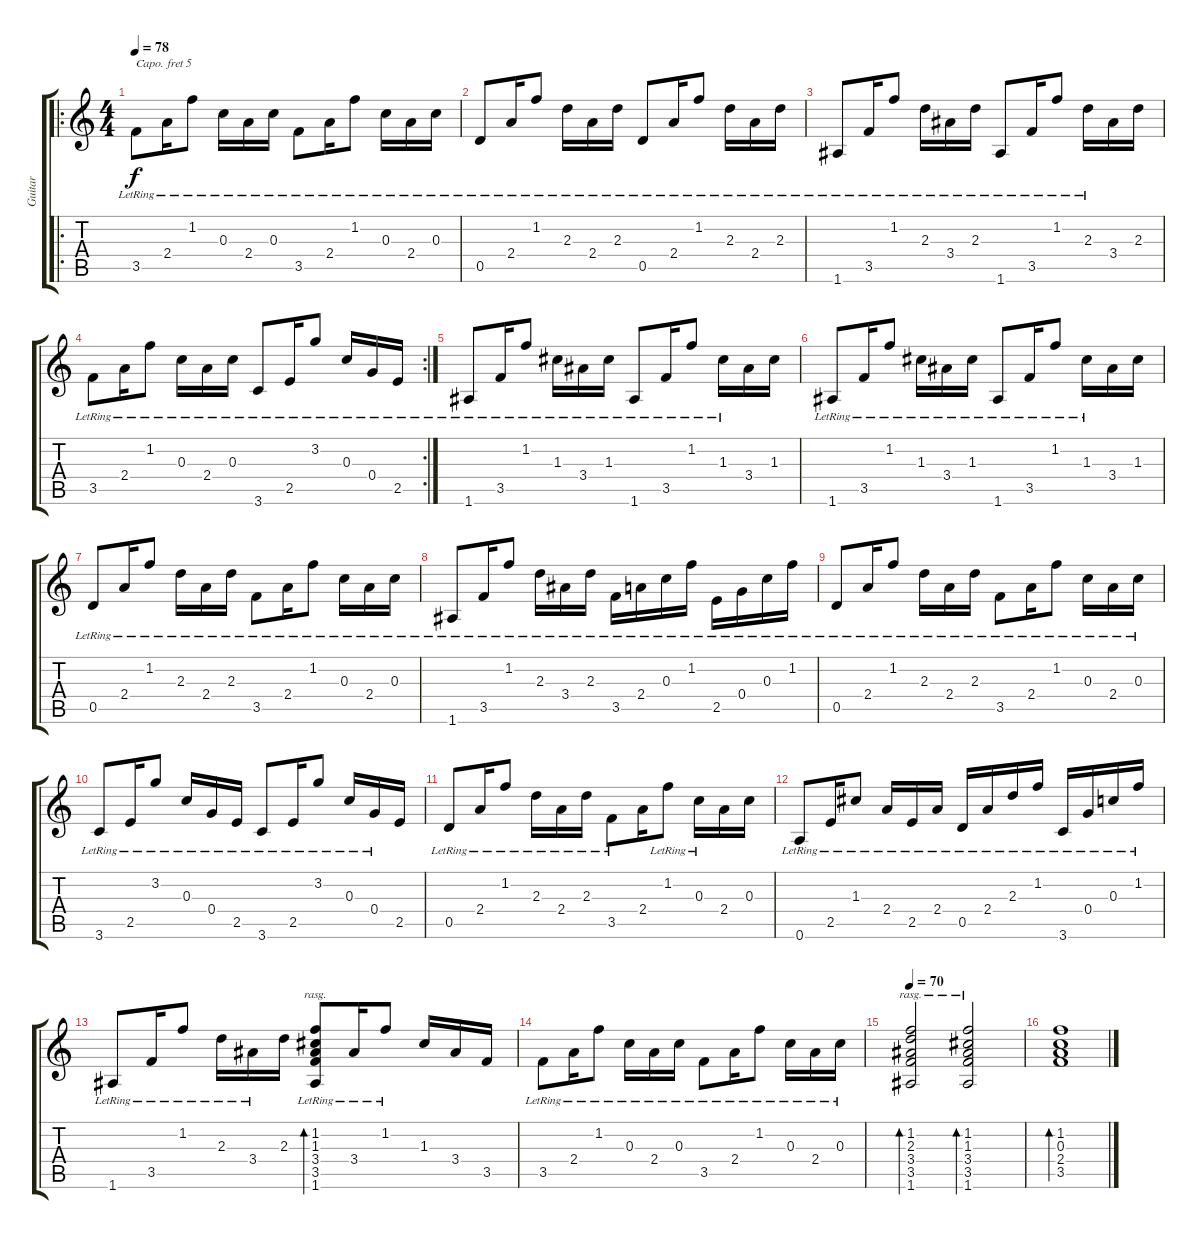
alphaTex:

\track ("Guitar" "Guitar") {instrument acousticguitarnylon}
\staff {score tabs}
\capo 5
\tuning (E4 B3 G3 D3 A2 E2) {hide}
\ro
\ts (4 4)
\section ("" "")
\tempo 78
\clef g2
\ks c
3.5{lr}.8{dy f} 2.4{lr}.16 1.2{lr}.8 0.3{lr}.16 2.4{lr}.16 0.3{lr}.16 3.5{lr}.8 2.4{lr}.16 1.2{lr}.8 0.3{lr}.16 2.4{lr}.16 0.3{lr}.16 |
0.5{lr}.8 2.4{lr}.16 1.2{lr}.8 2.3{lr}.16 2.4{lr}.16 2.3{lr}.16 0.5{lr}.8 2.4{lr}.16 1.2{lr}.8 2.3{lr}.16 2.4{lr}.16 2.3{lr}.16 |
1.6{lr}.8 3.5{lr}.16 1.2{lr}.8 2.3{lr}.16 3.4{lr}.16 2.3{lr}.16 1.6{lr}.8 3.5{lr}.16 1.2{lr}.8 2.3{lr}.16 3.4.16 2.3.16 |
\rc 2
3.5{lr}.8 2.4{lr}.16 1.2{lr}.8 0.3{lr}.16 2.4{lr}.16 0.3{lr}.16 3.6{lr}.8 2.5{lr}.16 3.2{lr}.8 0.3{lr}.16 0.4{lr}.16 2.5{lr}.16 |
1.6{lr}.8 3.5{lr}.16 1.2{lr}.8 1.3{lr}.16 3.4{lr}.16 1.3{lr}.16 1.6{lr}.8 3.5{lr}.16 1.2{lr}.8 1.3{lr}.16 3.4.16 1.3.16 |
1.6{lr}.8 3.5{lr}.16 1.2{lr}.8 1.3{lr}.16 3.4{lr}.16 1.3{lr}.16 1.6{lr}.8 3.5{lr}.16 1.2{lr}.8 1.3{lr}.16 3.4.16 1.3.16 |
\section ("" "")
0.5{lr}.8 2.4{lr}.16 1.2{lr}.8 2.3{lr}.16 2.4{lr}.16 2.3{lr}.16 3.5{lr}.8 2.4{lr}.16 1.2{lr}.8 0.3{lr}.16 2.4{lr}.16 0.3{lr}.16 |
1.6{lr}.8 3.5{lr}.16 1.2{lr}.8 2.3{lr}.16 3.4{lr}.16 2.3{lr}.16 3.5{lr}.16 2.4{lr}.16 0.3{lr}.16 1.2{lr}.16 2.5{lr}.16 0.4{lr}.16 0.3{lr}.16 1.2{lr}.16 |
0.5{lr}.8 2.4{lr}.16 1.2{lr}.8 2.3{lr}.16 2.4{lr}.16 2.3{lr}.16 3.5{lr}.8 2.4{lr}.16 1.2{lr}.8 0.3{lr}.16 2.4{lr}.16 0.3{lr}.16 |
3.6{lr}.8 2.5{lr}.16 3.2{lr}.8 0.3{lr}.16 0.4{lr}.16 2.5{lr}.16 3.6{lr}.8 2.5{lr}.16 3.2{lr}.8 0.3{lr}.16 0.4{lr}.16 2.5.16 |
0.5{lr}.8 2.4{lr}.16 1.2{lr}.8 2.3{lr}.16 2.4{lr}.16 2.3{lr}.16 3.5{lr}.8 2.4.16 1.2{lr}.8 0.3{lr}.16 2.4.16 0.3.16 |
0.6{lr}.8 2.5{lr}.16 1.3{lr}.8 2.4{lr}.16 2.5{lr}.16 2.4{lr}.16 0.5{lr}.16 2.4{lr}.16 2.3{lr}.16 1.2{lr}.16 3.6{lr}.16 0.4{lr}.16 0.3{lr}.16 1.2{lr}.16 |
1.6{lr}.8 3.5{lr}.16 1.2{lr}.8 2.3{lr}.16 3.4{lr}.16 2.3.16 (1.2{lr} 1.3{lr} 3.4 3.5{lr} 1.6{lr}).8{bd 120 rasg ii} 3.4{lr}.16 1.2{lr}.8 1.3.16 3.4.16 3.5.16 |
3.5{lr}.8 2.4{lr}.16 1.2{lr}.8 0.3{lr}.16 2.4{lr}.16 0.3{lr}.16 3.5{lr}.8 2.4{lr}.16 1.2{lr}.8 0.3{lr}.16 2.4{lr}.16 0.3{lr}.16 |
\tempo 70
(1.2 2.3 3.4 3.5 1.6).2{bd 120 rasg ii} (1.2 1.3 3.4 3.5 1.6).2{bd 120 rasg ii} |
(1.2 0.3 2.4 3.5).1{bd 120}
